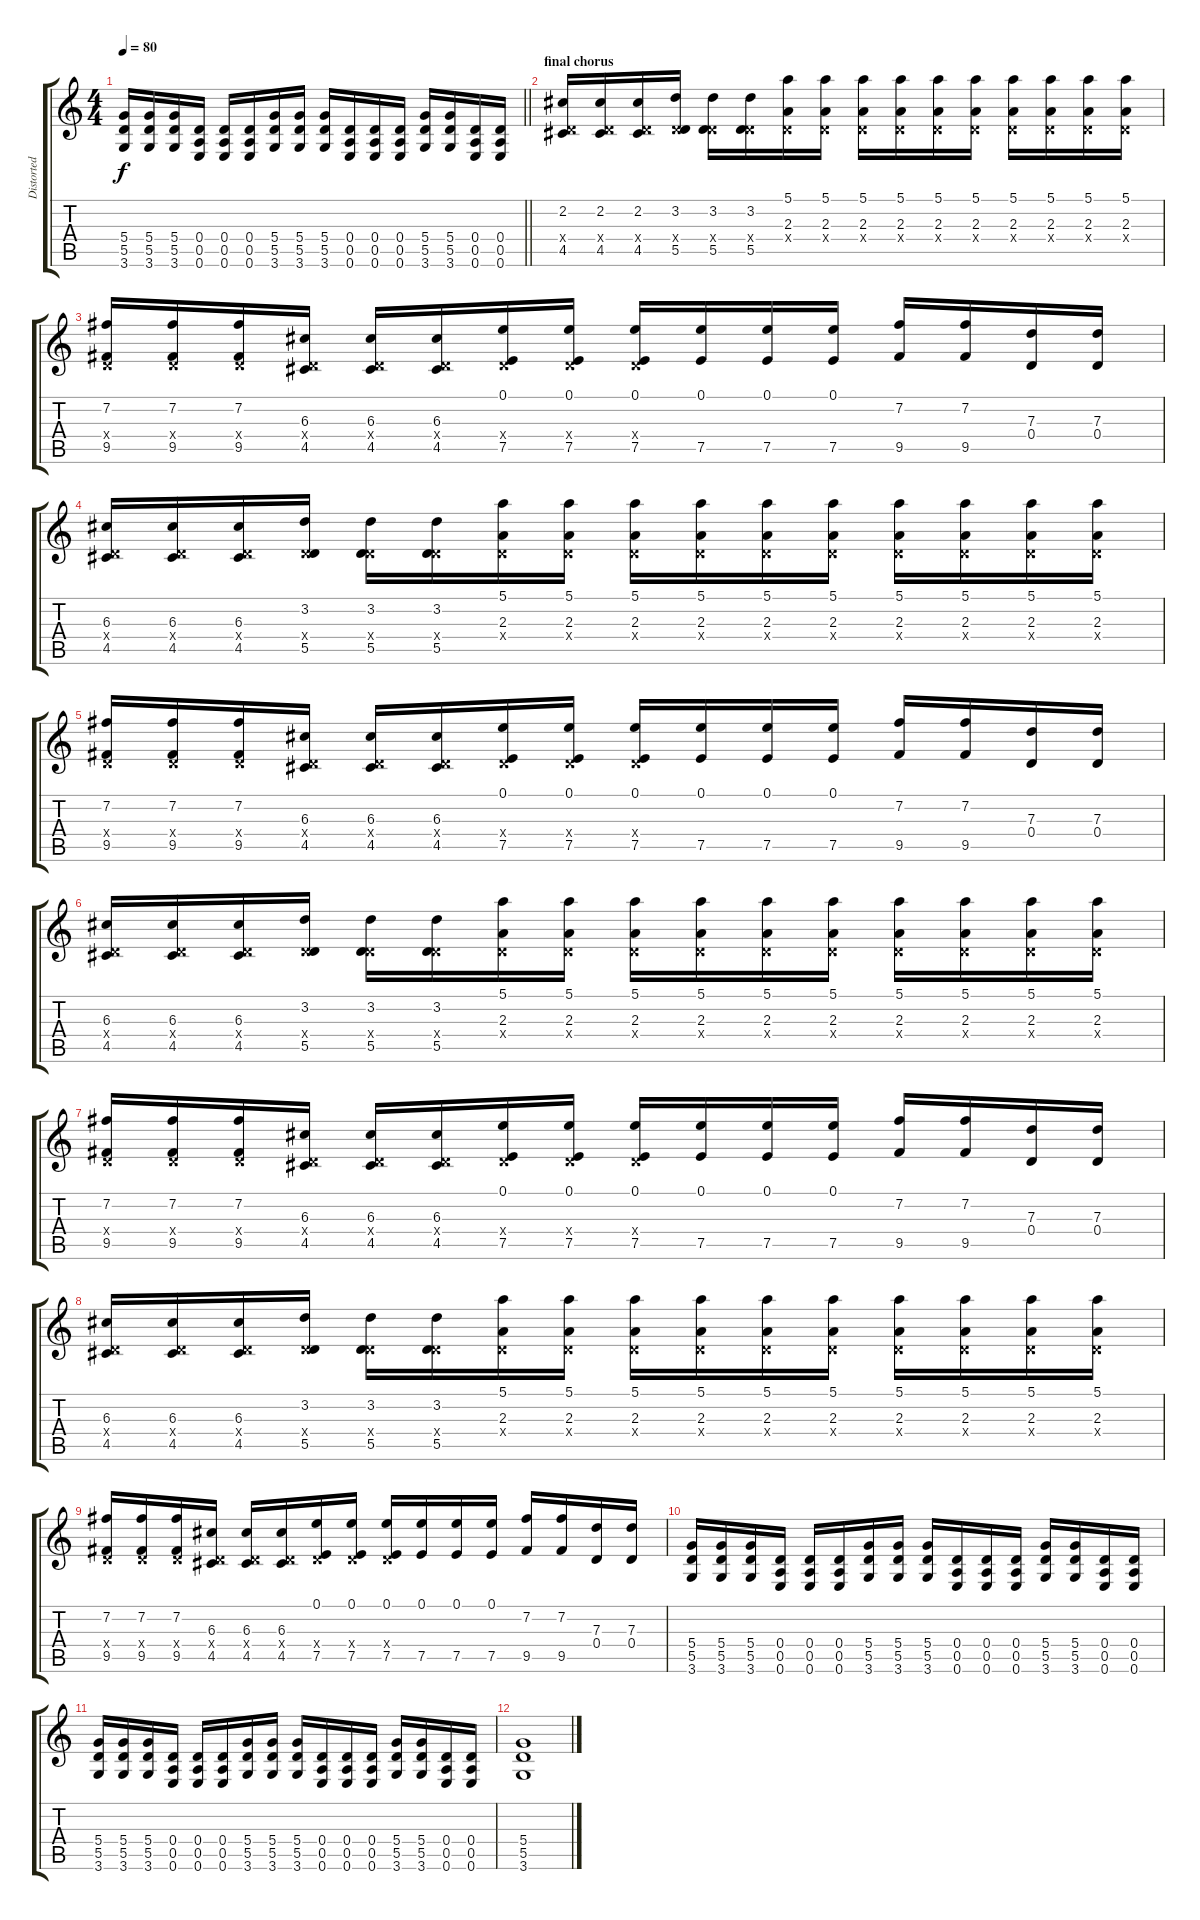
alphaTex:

\track ("Distorted Guitar 2" "Distorted ") {instrument overdrivenguitar}
\staff {score tabs}
\tuning (E4 B3 G3 D3 A2 E2) {hide}
\ts (4 4)
\tempo 80
\clef g2
\barLineRight lightlight
\ks c
(5.4 5.5 3.6).16{dy f} (5.4 5.5 3.6).16 (5.4 5.5 3.6).16 (0.4 0.5 0.6).16 (0.4 0.5 0.6).16 (0.4 0.5 0.6).16 (5.4 5.5 3.6).16 (5.4 5.5 3.6).16 (5.4 5.5 3.6).16 (0.4 0.5 0.6).16 (0.4 0.5 0.6).16 (0.4 0.5 0.6).16 (5.4 5.5 3.6).16 (5.4 5.5 3.6).16 (0.4 0.5 0.6).16 (0.4 0.5 0.6).16 |
\section ("" "final chorus")
(2.2 0.4{x} 4.5).16 (2.2 0.4{x} 4.5).16 (2.2 0.4{x} 4.5).16 (3.2 0.4{x} 5.5).16 (3.2 0.4{x} 5.5).16 (3.2 0.4{x} 5.5).16 (5.1 2.3 0.4{x}).16 (5.1 2.3 0.4{x}).16 (5.1 2.3 0.4{x}).16 (5.1 2.3 0.4{x}).16 (5.1 2.3 0.4{x}).16 (5.1 2.3 0.4{x}).16 (5.1 2.3 0.4{x}).16 (5.1 2.3 0.4{x}).16 (5.1 2.3 0.4{x}).16 (5.1 2.3 0.4{x}).16 |
(7.2 0.4{x} 9.5).16 (7.2 0.4{x} 9.5).16 (7.2 0.4{x} 9.5).16 (6.3 0.4{x} 4.5).16 (6.3 0.4{x} 4.5).16 (6.3 0.4{x} 4.5).16 (0.1 0.4{x} 7.5).16 (0.1 0.4{x} 7.5).16 (0.1 0.4{x} 7.5).16 (0.1 7.5).16 (0.1 7.5).16 (0.1 7.5).16 (7.2 9.5).16 (7.2 9.5).16 (7.3 0.4).16 (7.3 0.4).16 |
(6.3 0.4{x} 4.5).16 (6.3 0.4{x} 4.5).16 (6.3 0.4{x} 4.5).16 (3.2 0.4{x} 5.5).16 (3.2 0.4{x} 5.5).16 (3.2 0.4{x} 5.5).16 (5.1 2.3 0.4{x}).16 (5.1 2.3 0.4{x}).16 (5.1 2.3 0.4{x}).16 (5.1 2.3 0.4{x}).16 (5.1 2.3 0.4{x}).16 (5.1 2.3 0.4{x}).16 (5.1 2.3 0.4{x}).16 (5.1 2.3 0.4{x}).16 (5.1 2.3 0.4{x}).16 (5.1 2.3 0.4{x}).16 |
(7.2 0.4{x} 9.5).16 (7.2 0.4{x} 9.5).16 (7.2 0.4{x} 9.5).16 (6.3 0.4{x} 4.5).16 (6.3 0.4{x} 4.5).16 (6.3 0.4{x} 4.5).16 (0.1 0.4{x} 7.5).16 (0.1 0.4{x} 7.5).16 (0.1 0.4{x} 7.5).16 (0.1 7.5).16 (0.1 7.5).16 (0.1 7.5).16 (7.2 9.5).16 (7.2 9.5).16 (7.3 0.4).16 (7.3 0.4).16 |
(6.3 0.4{x} 4.5).16 (6.3 0.4{x} 4.5).16 (6.3 0.4{x} 4.5).16 (3.2 0.4{x} 5.5).16 (3.2 0.4{x} 5.5).16 (3.2 0.4{x} 5.5).16 (5.1 2.3 0.4{x}).16 (5.1 2.3 0.4{x}).16 (5.1 2.3 0.4{x}).16 (5.1 2.3 0.4{x}).16 (5.1 2.3 0.4{x}).16 (5.1 2.3 0.4{x}).16 (5.1 2.3 0.4{x}).16 (5.1 2.3 0.4{x}).16 (5.1 2.3 0.4{x}).16 (5.1 2.3 0.4{x}).16 |
(7.2 0.4{x} 9.5).16 (7.2 0.4{x} 9.5).16 (7.2 0.4{x} 9.5).16 (6.3 0.4{x} 4.5).16 (6.3 0.4{x} 4.5).16 (6.3 0.4{x} 4.5).16 (0.1 0.4{x} 7.5).16 (0.1 0.4{x} 7.5).16 (0.1 0.4{x} 7.5).16 (0.1 7.5).16 (0.1 7.5).16 (0.1 7.5).16 (7.2 9.5).16 (7.2 9.5).16 (7.3 0.4).16 (7.3 0.4).16 |
(6.3 0.4{x} 4.5).16 (6.3 0.4{x} 4.5).16 (6.3 0.4{x} 4.5).16 (3.2 0.4{x} 5.5).16 (3.2 0.4{x} 5.5).16 (3.2 0.4{x} 5.5).16 (5.1 2.3 0.4{x}).16 (5.1 2.3 0.4{x}).16 (5.1 2.3 0.4{x}).16 (5.1 2.3 0.4{x}).16 (5.1 2.3 0.4{x}).16 (5.1 2.3 0.4{x}).16 (5.1 2.3 0.4{x}).16 (5.1 2.3 0.4{x}).16 (5.1 2.3 0.4{x}).16 (5.1 2.3 0.4{x}).16 |
(7.2 0.4{x} 9.5).16 (7.2 0.4{x} 9.5).16 (7.2 0.4{x} 9.5).16 (6.3 0.4{x} 4.5).16 (6.3 0.4{x} 4.5).16 (6.3 0.4{x} 4.5).16 (0.1 0.4{x} 7.5).16 (0.1 0.4{x} 7.5).16 (0.1 0.4{x} 7.5).16 (0.1 7.5).16 (0.1 7.5).16 (0.1 7.5).16 (7.2 9.5).16 (7.2 9.5).16 (7.3 0.4).16 (7.3 0.4).16 |
(5.4 5.5 3.6).16 (5.4 5.5 3.6).16 (5.4 5.5 3.6).16 (0.4 0.5 0.6).16 (0.4 0.5 0.6).16 (0.4 0.5 0.6).16 (5.4 5.5 3.6).16 (5.4 5.5 3.6).16 (5.4 5.5 3.6).16 (0.4 0.5 0.6).16 (0.4 0.5 0.6).16 (0.4 0.5 0.6).16 (5.4 5.5 3.6).16 (5.4 5.5 3.6).16 (0.4 0.5 0.6).16 (0.4 0.5 0.6).16 |
(5.4 5.5 3.6).16 (5.4 5.5 3.6).16 (5.4 5.5 3.6).16 (0.4 0.5 0.6).16 (0.4 0.5 0.6).16 (0.4 0.5 0.6).16 (5.4 5.5 3.6).16 (5.4 5.5 3.6).16 (5.4 5.5 3.6).16 (0.4 0.5 0.6).16 (0.4 0.5 0.6).16 (0.4 0.5 0.6).16 (5.4 5.5 3.6).16 (5.4 5.5 3.6).16 (0.4 0.5 0.6).16 (0.4 0.5 0.6).16 |
(5.4 5.5 3.6).1
